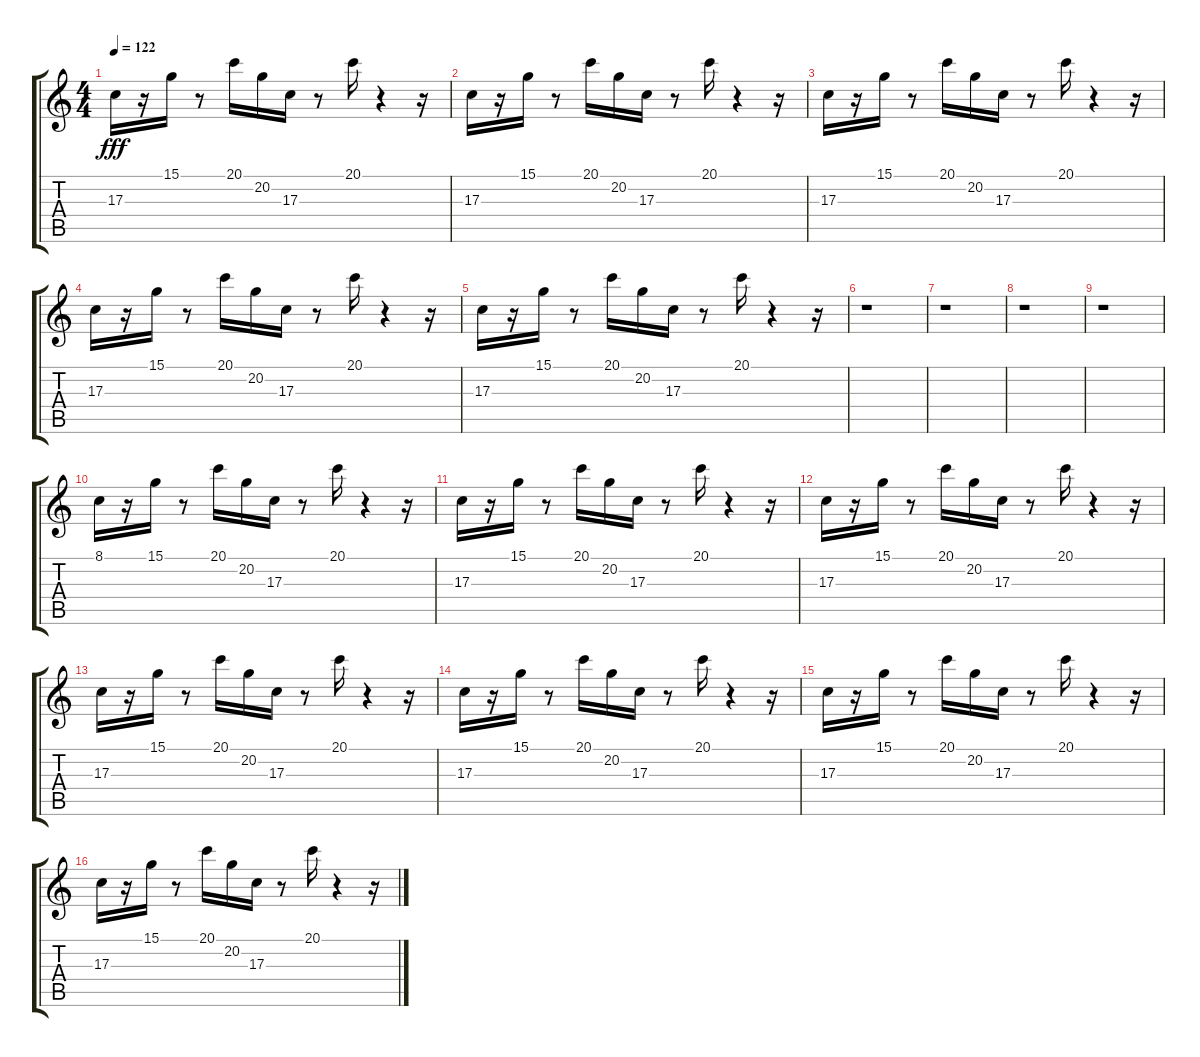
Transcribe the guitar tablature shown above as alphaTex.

\track "" {instrument baritonesax}
\staff {score tabs}
\tuning (E4 B3 G3 D3 A2 E2) {hide}
\ts (4 4)
\tempo 122
\clef g2
\ks c
17.3.16{dy fff} r.16 15.1.16 r.8 20.1.16 20.2.16 17.3.16 r.8 20.1.16 r.4 r.16 |
17.3.16 r.16 15.1.16 r.8 20.1.16 20.2.16 17.3.16 r.8 20.1.16 r.4 r.16 |
17.3.16 r.16 15.1.16 r.8 20.1.16 20.2.16 17.3.16 r.8 20.1.16 r.4 r.16 |
17.3.16 r.16 15.1.16 r.8 20.1.16 20.2.16 17.3.16 r.8 20.1.16 r.4 r.16 |
17.3.16 r.16 15.1.16 r.8 20.1.16 20.2.16 17.3.16 r.8 20.1.16 r.4 r.16 |
r.1 |
r.1 |
r.1 |
r.1 |
8.1.16 r.16 15.1.16 r.8 20.1.16 20.2.16 17.3.16 r.8 20.1.16 r.4 r.16 |
17.3.16 r.16 15.1.16 r.8 20.1.16 20.2.16 17.3.16 r.8 20.1.16 r.4 r.16 |
17.3.16 r.16 15.1.16 r.8 20.1.16 20.2.16 17.3.16 r.8 20.1.16 r.4 r.16 |
17.3.16 r.16 15.1.16 r.8 20.1.16 20.2.16 17.3.16 r.8 20.1.16 r.4 r.16 |
17.3.16 r.16 15.1.16 r.8 20.1.16 20.2.16 17.3.16 r.8 20.1.16 r.4 r.16 |
17.3.16 r.16 15.1.16 r.8 20.1.16 20.2.16 17.3.16 r.8 20.1.16 r.4 r.16 |
17.3.16 r.16 15.1.16 r.8 20.1.16 20.2.16 17.3.16 r.8 20.1.16 r.4 r.16
